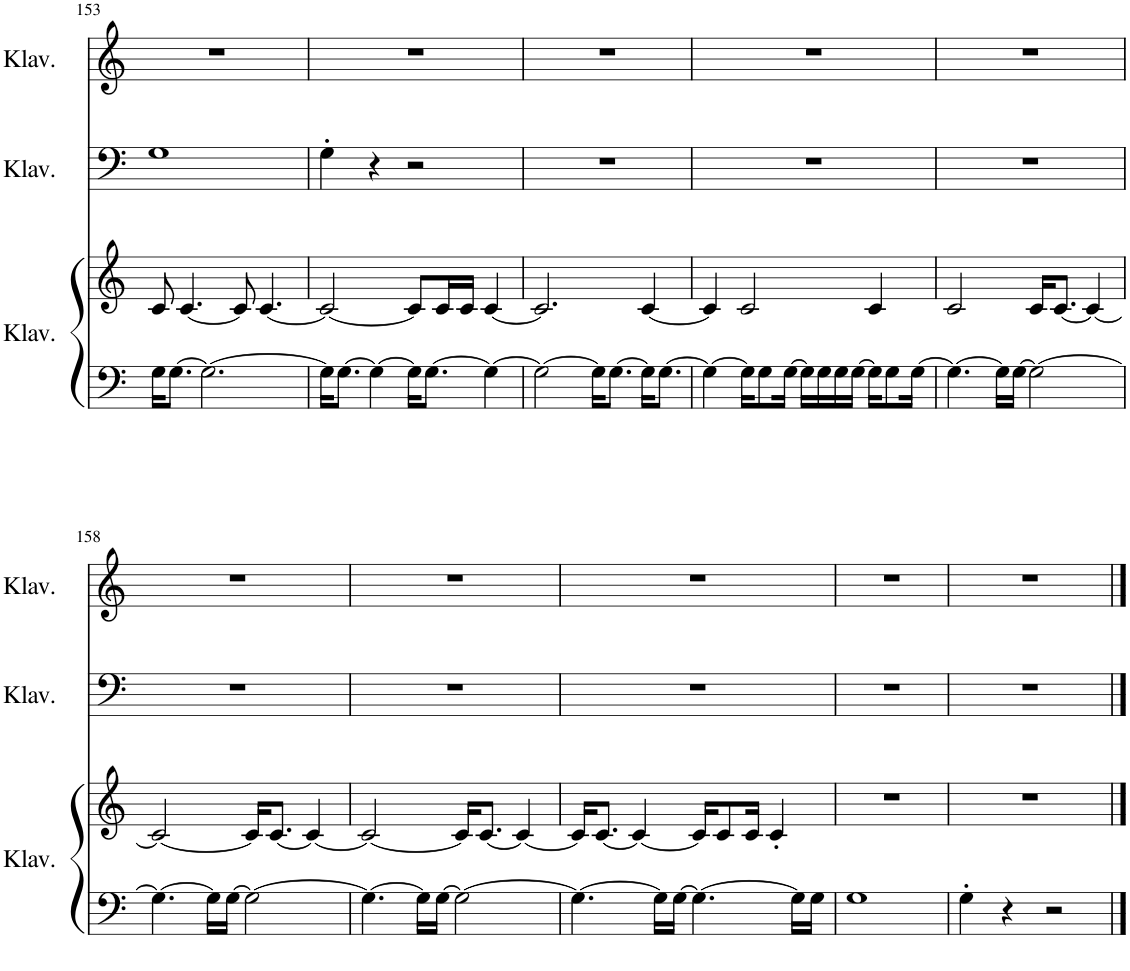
**kern	**kern	**kern	**kern
*part3	*part3	*part2	*part1
*staff4	*staff3	*staff2	*staff1
*I"Klavier	*	*I"Klavier	*I"Klavier
*I'Klav.	*	*I'Klav.	*I'Klav.
!!LO:PB:g=z
*clefF4	*clefG2	*clefF4	*clefG2
*k[]	*k[]	*k[]	*k[]
*M4/4	*M4/4	*M4/4	*M4/4
=153	=153	=153	=153
16G\KL	8c/	1G	1r
[8.G\J	.	.	.
.	[4.c/	.	.
2.G\_	.	.	.
.	8c/]	.	.
.	[4.c/	.	.
=154	=154	=154	=154
16G\KL]	2c/_	4G'\	1r
[8.G\J	.	.	.
4G\_	.	4r	.
16G\KL]	8c/L]	2r	.
[8.G\J	.	.	.
.	16c/L	.	.
.	16c/JJ	.	.
4G\_	[4c/	.	.
=155	=155	=155	=155
2G\_	2.c/]	1r	1r
16G\KL]	.	.	.
[8.G\J	.	.	.
16G\KL]	[4c/	.	.
[8.G\J	.	.	.
=156	=156	=156	=156
4G\_	4c/]	1r	1r
16G\KL]	2c/	.	.
8G\	.	.	.
[16G\Jk	.	.	.
16G\LL]	.	.	.
16G\	.	.	.
16G\	.	.	.
[16G\JJ	.	.	.
16G\KL]	4c/	.	.
8G\	.	.	.
[16G\Jk	.	.	.
=157	=157	=157	=157
4.G\_	2c/	1r	1r
16G\LL]	.	.	.
[16G\JJ	.	.	.
2G\_	16c/KL	.	.
.	[8.c/J	.	.
.	4c/_	.	.
!!LO:LB:g=z
=158	=158	=158	=158
4.G\_	2c/_	1r	1r
16G\LL]	.	.	.
[16G\JJ	.	.	.
2G\_	16c/KL]	.	.
.	[8.c/J	.	.
.	4c/_	.	.
=159	=159	=159	=159
4.G\_	2c/_	1r	1r
16G\LL]	.	.	.
[16G\JJ	.	.	.
2G\_	16c/KL]	.	.
.	[8.c/J	.	.
.	4c/_	.	.
=160	=160	=160	=160
4.G\_	16c/KL]	1r	1r
.	[8.c/J	.	.
.	4c/_	.	.
16G\LL]	.	.	.
[16G\JJ	.	.	.
4.G\_	16c/KL]	.	.
.	8c/	.	.
.	16c/Jk	.	.
.	4c'/	.	.
16G\LL]	.	.	.
16G\JJ	.	.	.
=161	=161	=161	=161
1G	1r	1r	1r
=162	=162	=162	=162
4G'\	1r	1r	1r
4r	.	.	.
2r	.	.	.
==	==	==	==
*-	*-	*-	*-
